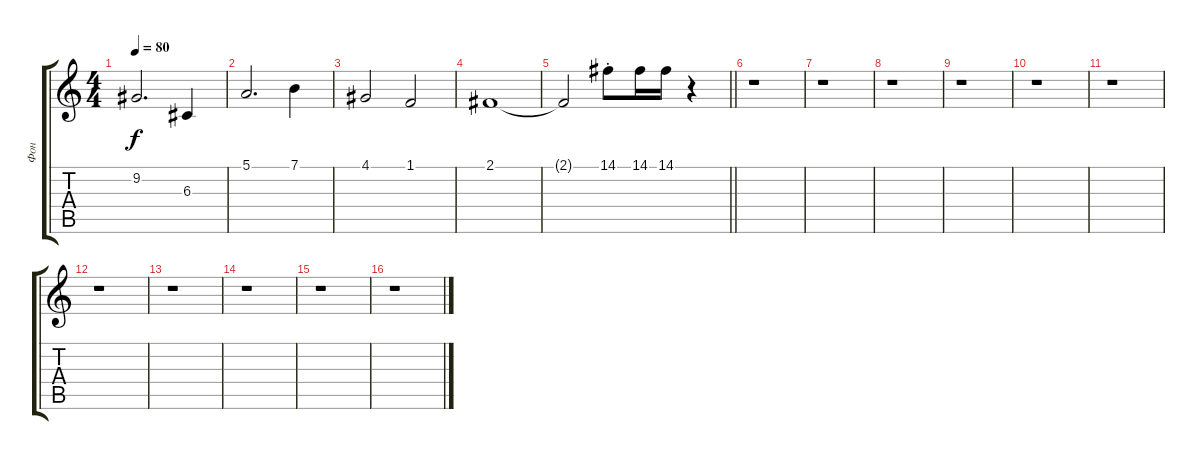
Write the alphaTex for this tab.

\track ("Фон" "Фон") {instrument stringensemble1}
\staff {score tabs}
\tuning (E4 B3 G3 D3 A2 E2) {hide}
\ts (4 4)
\tempo 80
\clef g2
\ks c
9.2.2{d dy f} 6.3.4 |
5.1.2{d} 7.1.4 |
4.1.2 1.1.2 |
2.1.1 |
\barLineRight lightlight
2.1{t}.2 14.1{st}.8 14.1.16 14.1.16 r.4 |
r.1 |
r.1 |
r.1 |
r.1 |
r.1 |
r.1 |
r.1 |
r.1 |
r.1 |
r.1 |
r.1
